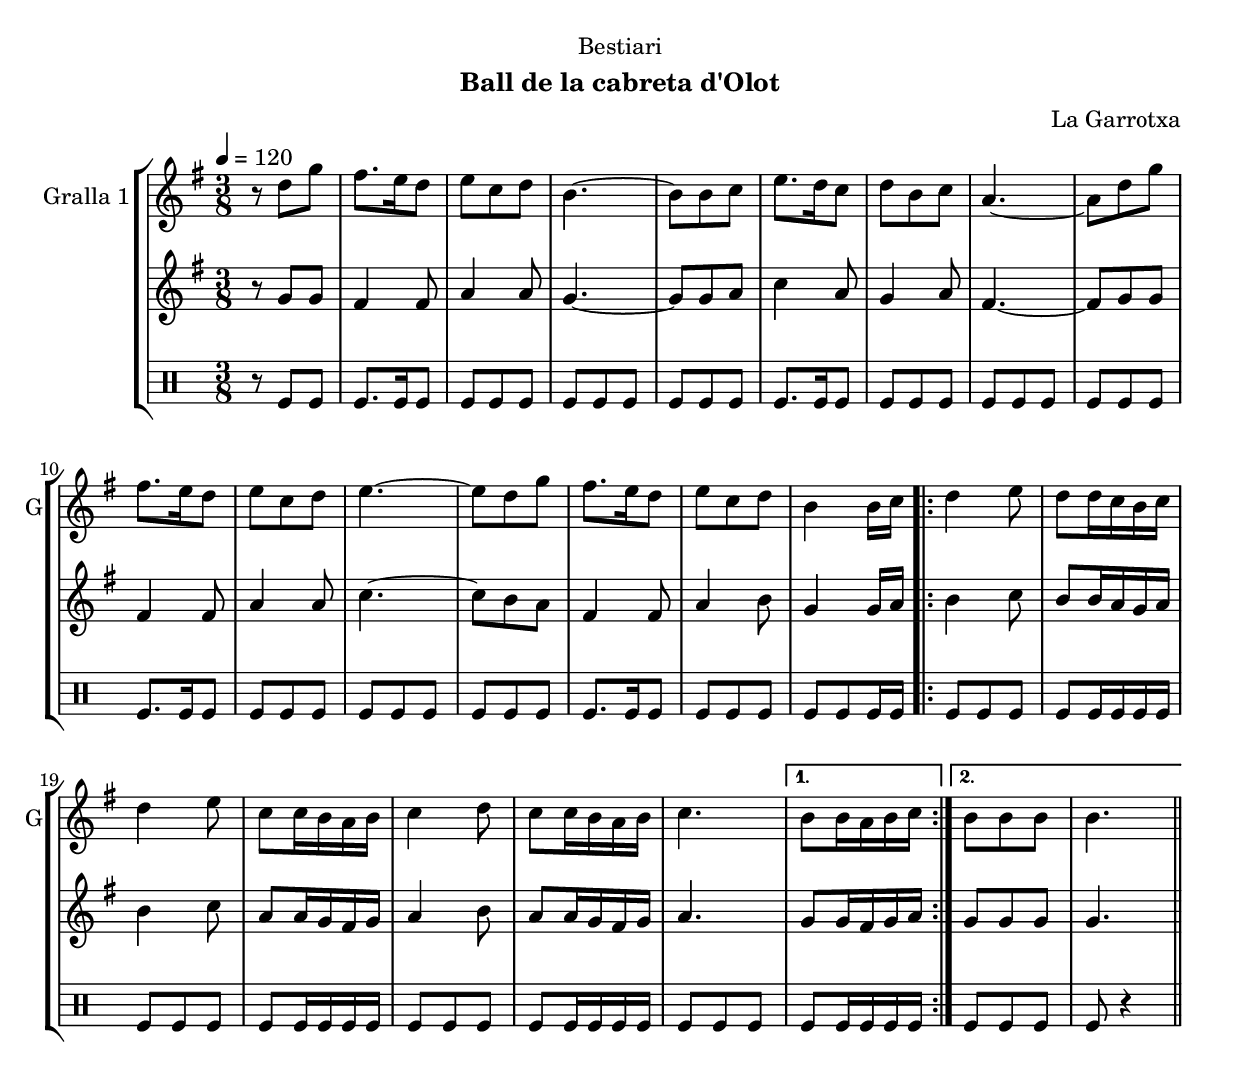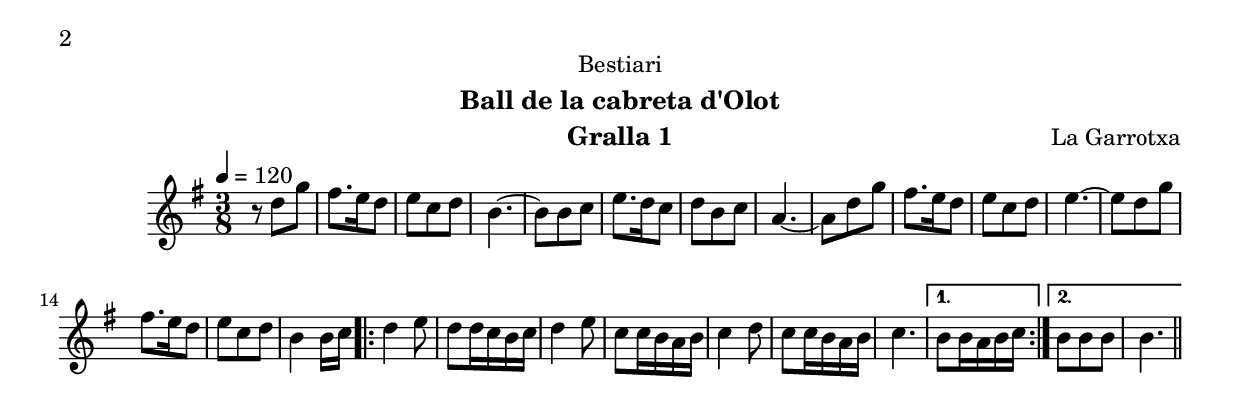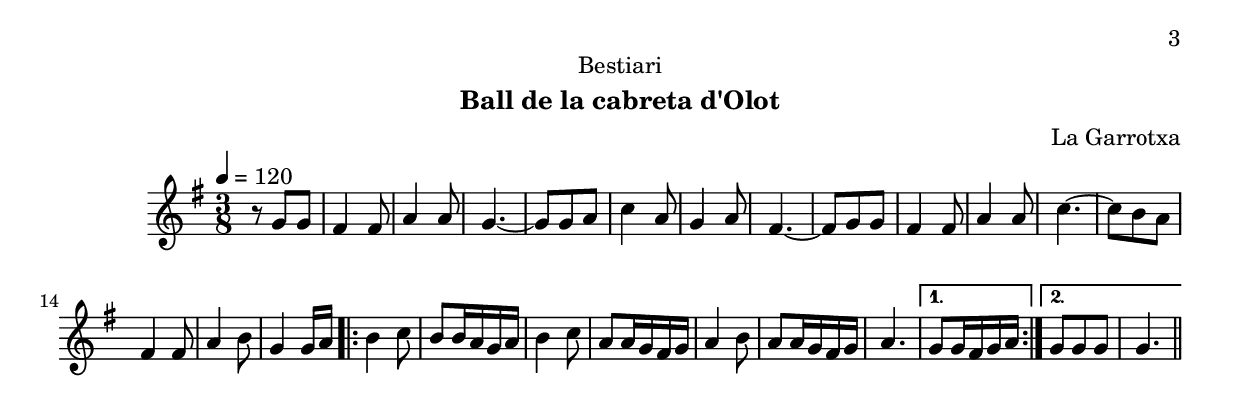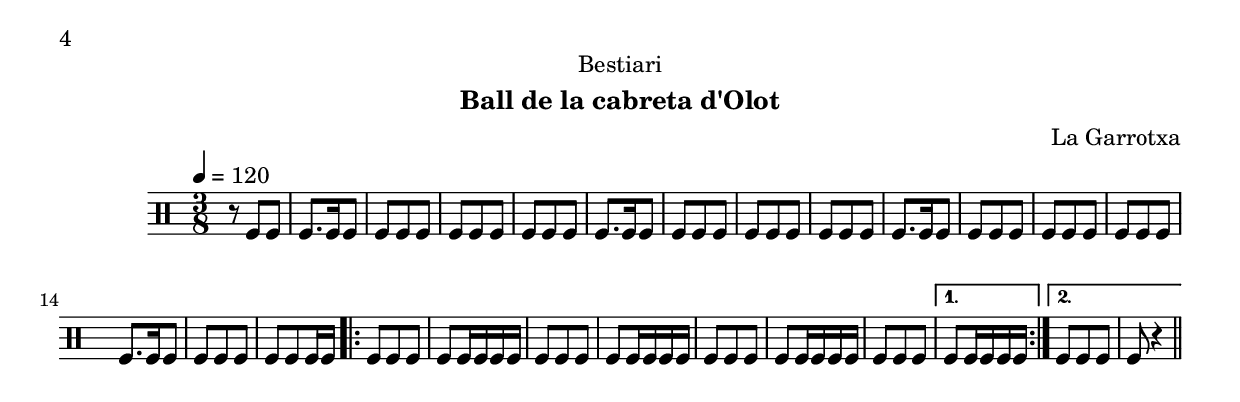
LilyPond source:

\version "2.16.2"

\header {
  dedication="Bestiari"
  title=""
  subtitle="Ball de la cabreta d'Olot"
  subsubtitle=""
  poet=""
  meter=""
  piece=""
  composer="La Garrotxa"
  arranger=""
  opus=""
  instrument=""
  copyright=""
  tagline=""
}

liniaroAa =
\relative d''
{
  \tempo 4=120
  \clef treble
  \key g \major
  \time 3/8
  r8 d g  |
  fis8. e16 d8  |
  e8 c d  |
  b4. ~  |
  %05
  b8 b c  |
  e8. d16 c8  |
  d8 b c  |
  a4. ~  |
  a8 d g  |
  %10
  fis8. e16 d8  |
  e8 c d  |
  e4. ~  |
  e8 d g  |
  fis8. e16 d8  |
  %15
  e8 c d  |
  b4 b16 c  |
  \repeat volta 2 { d4 e8  |
  d8 d16 c b c  |
  d4 e8  |
  %20
  c8 c16 b a b  |
  c4 d8  |
  c8 c16 b a b  |
  c4. }
  \alternative { { b8 b16 a b c }
  %25
  { b8 b b  |
  b4. } } \bar "||"
}

liniaroAb =
\relative g'
{
  \tempo 4=120
  \clef treble
  \key g \major
  \time 3/8
  r8 g g  |
  fis4 fis8  |
  a4 a8  |
  g4. ~  |
  %05
  g8 g a  |
  c4 a8  |
  g4 a8  |
  fis4. ~  |
  fis8 g g  |
  %10
  fis4 fis8  |
  a4 a8  |
  c4. ~  |
  c8 b a  |
  fis4 fis8  |
  %15
  a4 b8  |
  g4 g16 a  |
  \repeat volta 2 { b4 c8  |
  b8 b16 a g a  |
  b4 c8  |
  %20
  a8 a16 g fis g  |
  a4 b8  |
  a8 a16 g fis g  |
  a4. }
  \alternative { { g8 g16 fis g a }
  %25
  { g8 g g  |
  g4. } } \bar "||"
}

liniaroAc =
\drummode
{
  \tempo 4=120
  \time 3/8
  r8 tomfl tomfl  |
  tomfl8. tomfl16 tomfl8  |
  tomfl8 tomfl tomfl  |
  tomfl8 tomfl tomfl  |
  %05
  tomfl8 tomfl tomfl  |
  tomfl8. tomfl16 tomfl8  |
  tomfl8 tomfl tomfl  |
  tomfl8 tomfl tomfl  |
  tomfl8 tomfl tomfl  |
  %10
  tomfl8. tomfl16 tomfl8  |
  tomfl8 tomfl tomfl  |
  tomfl8 tomfl tomfl  |
  tomfl8 tomfl tomfl  |
  tomfl8. tomfl16 tomfl8  |
  %15
  tomfl8 tomfl tomfl  |
  tomfl8 tomfl tomfl16 tomfl  |
  \repeat volta 2 { tomfl8 tomfl tomfl  |
  tomfl8 tomfl16 tomfl tomfl tomfl  |
  tomfl8 tomfl tomfl  |
  %20
  tomfl8 tomfl16 tomfl tomfl tomfl  |
  tomfl8 tomfl tomfl  |
  tomfl8 tomfl16 tomfl tomfl tomfl  |
  tomfl8 tomfl tomfl }
  \alternative { { tomfl8 tomfl16 tomfl tomfl tomfl }
  %25
  { tomfl8 tomfl tomfl  |
  tomfl8 r4 } } \bar "||"
}

\bookpart {
  \score {
    \new StaffGroup {
      \override Score.RehearsalMark #'self-alignment-X = #LEFT
      <<
        \new Staff \with {instrumentName = #"Gralla 1" shortInstrumentName = #"G"} \liniaroAa
        \new Staff \with {instrumentName = #"" shortInstrumentName = #" "} \liniaroAb
        \new DrumStaff \with {instrumentName = #"" shortInstrumentName = #" "} \liniaroAc
      >>
    }
    \layout {}
  }
  \score { \unfoldRepeats
    \new StaffGroup {
      \override Score.RehearsalMark #'self-alignment-X = #LEFT
      <<
        \new Staff \with {instrumentName = #"Gralla 1" shortInstrumentName = #"G"} \liniaroAa
        \new Staff \with {instrumentName = #"" shortInstrumentName = #" "} \liniaroAb
        \new DrumStaff \with {instrumentName = #"" shortInstrumentName = #" "} \liniaroAc
      >>
    }
    \midi {
      \set Staff.midiInstrument = "oboe"
      \set DrumStaff.midiInstrument = "drums"
    }
  }
}

\bookpart {
  \header {instrument="Gralla 1"}
  \score {
    \new StaffGroup {
      \override Score.RehearsalMark #'self-alignment-X = #LEFT
      <<
        \new Staff \liniaroAa
      >>
    }
    \layout {}
  }
  \score { \unfoldRepeats
    \new StaffGroup {
      \override Score.RehearsalMark #'self-alignment-X = #LEFT
      <<
        \new Staff \liniaroAa
      >>
    }
    \midi {
      \set Staff.midiInstrument = "oboe"
      \set DrumStaff.midiInstrument = "drums"
    }
  }
}

\bookpart {
  \header {instrument=""}
  \score {
    \new StaffGroup {
      \override Score.RehearsalMark #'self-alignment-X = #LEFT
      <<
        \new Staff \liniaroAb
      >>
    }
    \layout {}
  }
  \score { \unfoldRepeats
    \new StaffGroup {
      \override Score.RehearsalMark #'self-alignment-X = #LEFT
      <<
        \new Staff \liniaroAb
      >>
    }
    \midi {
      \set Staff.midiInstrument = "oboe"
      \set DrumStaff.midiInstrument = "drums"
    }
  }
}

\bookpart {
  \header {instrument=""}
  \score {
    \new StaffGroup {
      \override Score.RehearsalMark #'self-alignment-X = #LEFT
      <<
        \new DrumStaff \liniaroAc
      >>
    }
    \layout {}
  }
  \score { \unfoldRepeats
    \new StaffGroup {
      \override Score.RehearsalMark #'self-alignment-X = #LEFT
      <<
        \new DrumStaff \liniaroAc
      >>
    }
    \midi {
      \set Staff.midiInstrument = "oboe"
      \set DrumStaff.midiInstrument = "drums"
    }
  }
}

